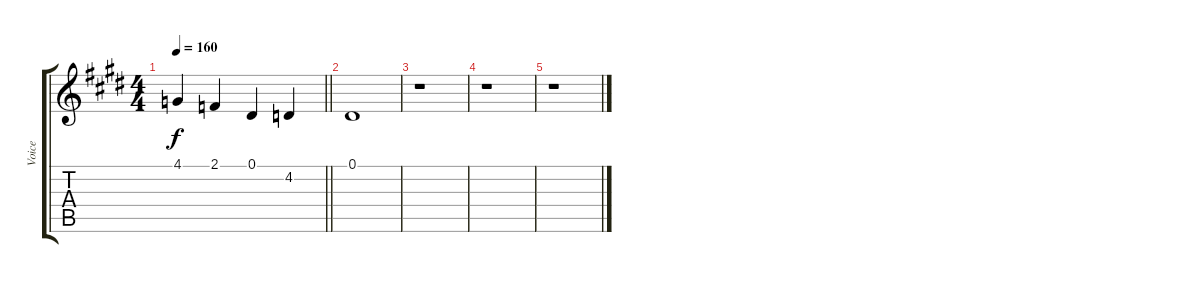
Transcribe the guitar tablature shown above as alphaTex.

\track ("Voice" "Voice") {instrument lead2sawtooth}
\staff {score tabs}
\tuning (Eb4 Bb3 Gb3 Db3 Ab2 Eb2) {hide}
\ts (4 4)
\tempo 160
\clef g2
\barLineRight lightlight
\ks e
4.1.4{dy f} 2.1.4 0.1.4 4.2.4 |
0.1.1 |
r.1 |
r.1 |
r.1
